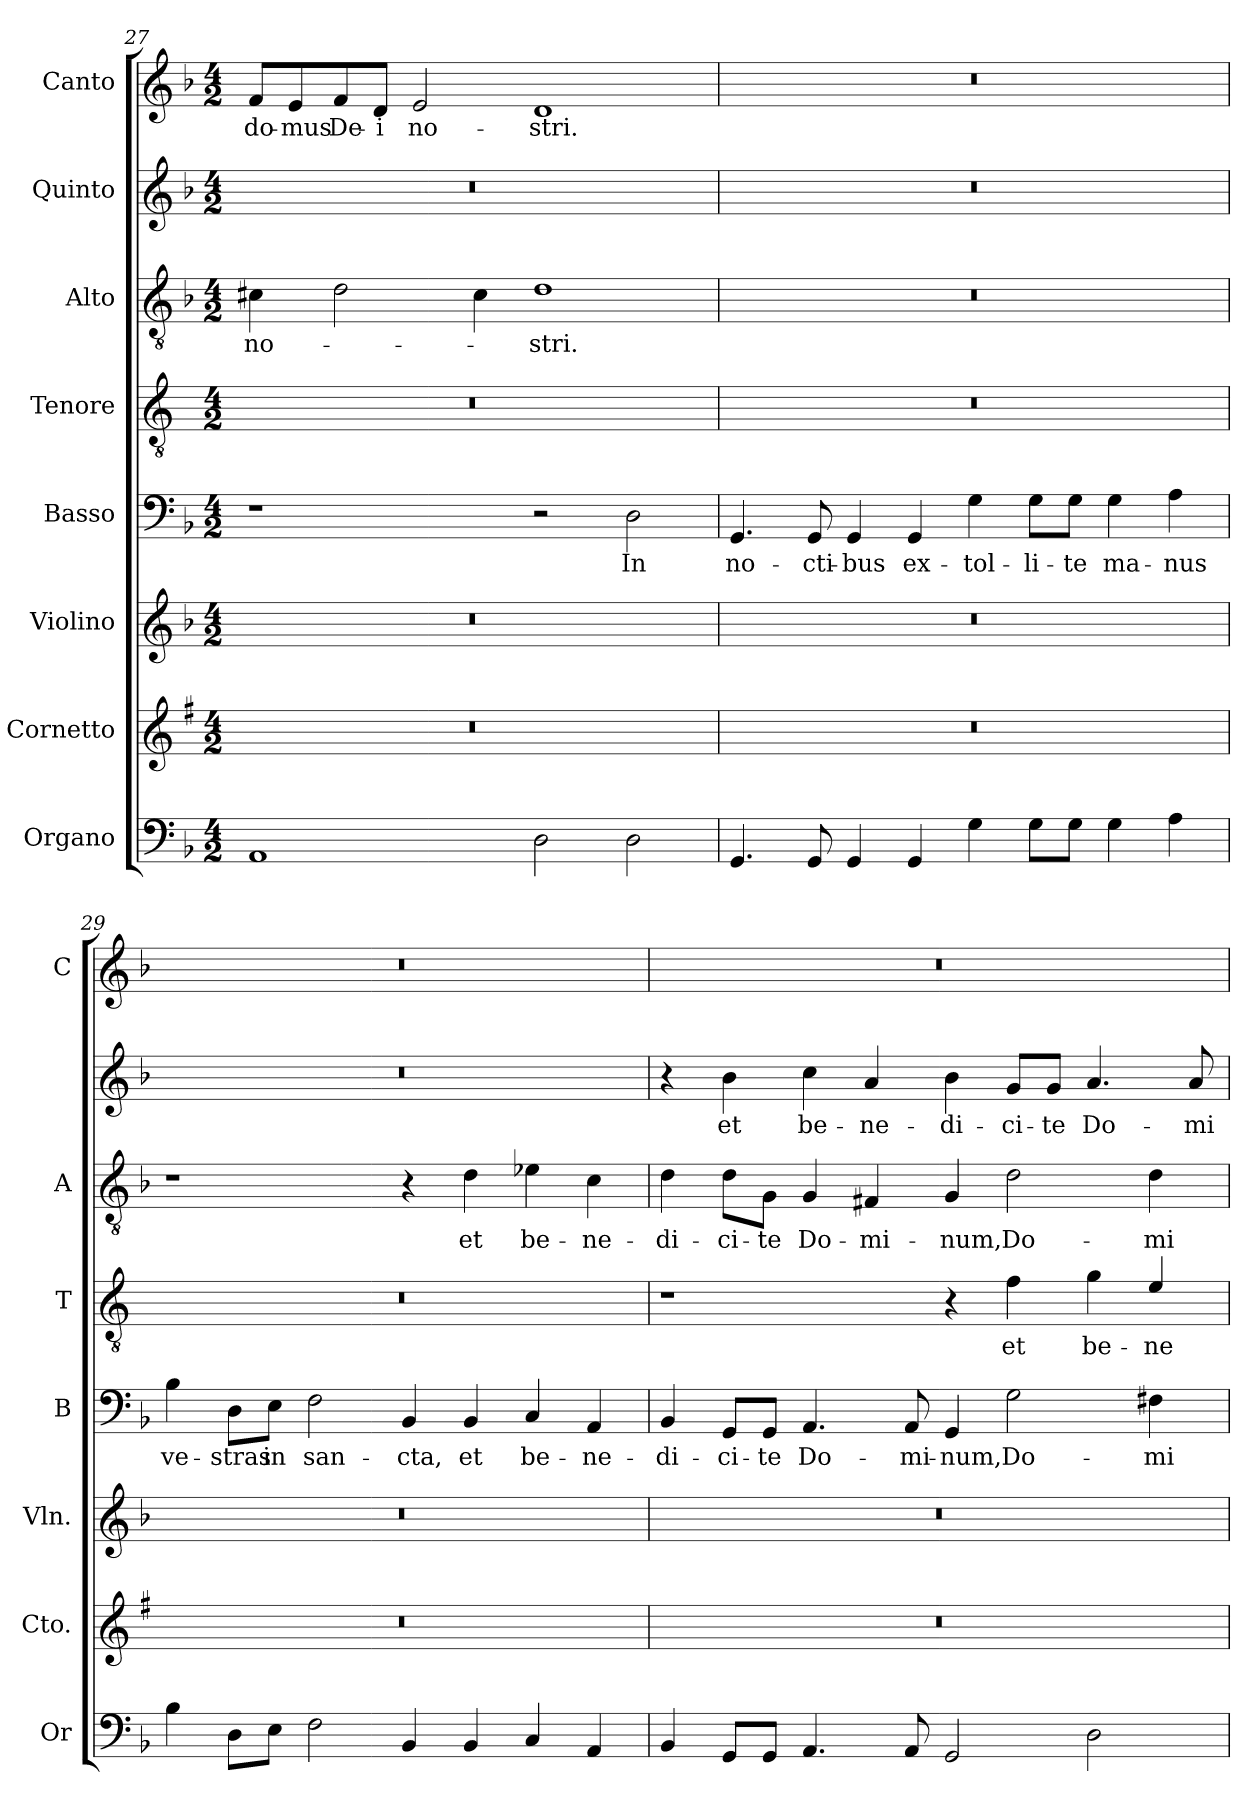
**kern	**kern	**kern	**kern	**text	**kern	**text	**kern	**text	**kern	**text	**kern	**text
*part8	*part7	*part6	*part5	*part5	*part4	*part4	*part3	*part3	*part2	*part2	*part1	*part1
*staff8	*staff7	*staff6	*staff5	*staff5	*staff4	*staff4	*staff3	*staff3	*staff2	*staff2	*staff1	*staff1
*I"Organo	*I"Cornetto	*I"Violino	*I"Basso	*	*I"Tenore	*	*I"Alto	*	*I"Quinto	*	*I"Canto	*
*I'Or	*I'Cto.	*I'Vln.	*I'B	*	*I'T	*	*I'A	*	*	*	*I'C	*
*clefF4	*clefG2	*clefG2	*clefF4	*	*clefGv2	*	*clefGv2	*	*clefG2	*	*clefG2	*
*	*ITrd1c2	*	*	*	*ITrd4c7	*	*	*	*	*	*	*
*k[b-]	*k[b-]	*k[b-]	*k[b-]	*	*k[b-]	*	*k[b-]	*	*k[b-]	*	*k[b-]	*
*F:	*F:	*F:	*F:	*	*F:	*	*F:	*	*F:	*	*F:	*
*M4/2	*M4/2	*M4/2	*M4/2	*	*M4/2	*	*M4/2	*	*M4/2	*	*M4/2	*
=27	=27	=27	=27	=27	=27	=27	=27	=27	=27	=27	=27	=27
!	!	!	!	!	!	!	!	!LO:LY:b	!	!	!	!LO:LY:b
1AA	0r	0r	1r	.	0r	.	4c#X\	no-	0r	.	8f/L	do-
!	!	!	!	!	!	!	!	!	!	!	!	!LO:LY:b
.	.	.	.	.	.	.	.	.	.	.	8e/	-mus
!	!	!	!	!	!	!	!	!	!	!	!	!LO:LY:b
.	.	.	.	.	.	.	2d\	.	.	.	8f/	De-
!	!	!	!	!	!	!	!	!	!	!	!	!LO:LY:b
.	.	.	.	.	.	.	.	.	.	.	8d/J	-i
!	!	!	!	!	!	!	!	!	!	!	!	!LO:LY:b
.	.	.	.	.	.	.	.	.	.	.	2e/	no-
.	.	.	.	.	.	.	4c#\	.	.	.	.	.
!	!	!	!	!	!	!	!	!LO:LY:b	!	!	!	!LO:LY:b
2D\	.	.	2r	.	.	.	1d	-stri.	.	.	1d	-stri.
!	!	!	!	!LO:LY:b	!	!	!	!	!	!	!	!
2D\	.	.	2D\	In	.	.	.	.	.	.	.	.
=28	=28	=28	=28	=28	=28	=28	=28	=28	=28	=28	=28	=28
!	!	!	!	!LO:LY:b	!	!	!	!	!	!	!	!
4.GG/	0r	0r	4.GG/	no-	0r	.	0r	.	0r	.	0r	.
!	!	!	!	!LO:LY:b	!	!	!	!	!	!	!	!
8GG/	.	.	8GG/	-cti-	.	.	.	.	.	.	.	.
!	!	!	!	!LO:LY:b	!	!	!	!	!	!	!	!
4GG/	.	.	4GG/	-bus	.	.	.	.	.	.	.	.
!	!	!	!	!LO:LY:b	!	!	!	!	!	!	!	!
4GG/	.	.	4GG/	ex-	.	.	.	.	.	.	.	.
!	!	!	!	!LO:LY:b	!	!	!	!	!	!	!	!
4G\	.	.	4G\	-tol-	.	.	.	.	.	.	.	.
!	!	!	!	!LO:LY:b	!	!	!	!	!	!	!	!
8G\L	.	.	8G\L	-li-	.	.	.	.	.	.	.	.
!	!	!	!	!LO:LY:b	!	!	!	!	!	!	!	!
8G\J	.	.	8G\J	-te	.	.	.	.	.	.	.	.
!	!	!	!	!LO:LY:b	!	!	!	!	!	!	!	!
4G\	.	.	4G\	ma-	.	.	.	.	.	.	.	.
!	!	!	!	!LO:LY:b	!	!	!	!	!	!	!	!
4A\	.	.	4A\	-nus	.	.	.	.	.	.	.	.
!!LO:LB:g=z
=29	=29	=29	=29	=29	=29	=29	=29	=29	=29	=29	=29	=29
!	!	!	!	!LO:LY:b	!	!	!	!	!	!	!	!
4B-\	0r	0r	4B-\	ve-	0r	.	1r	.	0r	.	0r	.
!	!	!	!	!LO:LY:b	!	!	!	!	!	!	!	!
8D\L	.	.	8D\L	-stras	.	.	.	.	.	.	.	.
!	!	!	!	!LO:LY:b	!	!	!	!	!	!	!	!
8E\J	.	.	8E\J	in	.	.	.	.	.	.	.	.
!	!	!	!	!LO:LY:b	!	!	!	!	!	!	!	!
2F\	.	.	2F\	san-	.	.	.	.	.	.	.	.
!	!	!	!	!LO:LY:b	!	!	!	!	!	!	!	!
4BB-/	.	.	4BB-/	-cta,	.	.	4r	.	.	.	.	.
!	!	!	!	!LO:LY:b	!	!	!	!LO:LY:b	!	!	!	!
4BB-/	.	.	4BB-/	et	.	.	4d\	et	.	.	.	.
!	!	!	!	!LO:LY:b	!	!	!	!LO:LY:b	!	!	!	!
4C/	.	.	4C/	be-	.	.	4e-X\	be-	.	.	.	.
!	!	!	!	!LO:LY:b	!	!	!	!LO:LY:b	!	!	!	!
4AA/	.	.	4AA/	-ne-	.	.	4c\	-ne-	.	.	.	.
=30	=30	=30	=30	=30	=30	=30	=30	=30	=30	=30	=30	=30
!	!	!	!	!LO:LY:b	!	!	!	!LO:LY:b	!	!	!	!
4BB-/	0r	0r	4BB-/	-di-	1r	.	4d\	-di-	4r	.	0r	.
!	!	!	!	!LO:LY:b	!	!	!	!LO:LY:b	!	!LO:LY:b	!	!
8GG/L	.	.	8GG/L	-ci-	.	.	8d\L	-ci-	4b-\	et	.	.
!	!	!	!	!LO:LY:b	!	!	!	!LO:LY:b	!	!	!	!
8GG/J	.	.	8GG/J	-te	.	.	8G\J	-te	.	.	.	.
!	!	!	!	!LO:LY:b	!	!	!	!LO:LY:b	!	!LO:LY:b	!	!
4.AA/	.	.	4.AA/	Do-	.	.	4G/	Do-	4cc\	be-	.	.
!	!	!	!	!	!	!	!	!LO:LY:b	!	!LO:LY:b	!	!
.	.	.	.	.	.	.	4F#X/	-mi-	4a/	-ne-	.	.
!	!	!	!	!LO:LY:b	!	!	!	!	!	!	!	!
8AA/	.	.	8AA/	-mi-	.	.	.	.	.	.	.	.
!	!	!	!	!LO:LY:b	!	!	!	!LO:LY:b	!	!LO:LY:b	!	!
2GG/	.	.	4GG/	-num,	4r	.	4G/	-num,	4b-\	-di-	.	.
!	!	!	!	!LO:LY:b	!	!LO:LY:b	!	!LO:LY:b	!	!LO:LY:b	!	!
.	.	.	2G\	Do-	4B-\	et	2d\	Do-	8g/L	-ci-	.	.
!	!	!	!	!	!	!	!	!	!	!LO:LY:b	!	!
.	.	.	.	.	.	.	.	.	8g/J	-te	.	.
!	!	!	!	!	!	!LO:LY:b	!	!	!	!LO:LY:b	!	!
2D\	.	.	.	.	4c\	be-	.	.	4.a/	Do-	.	.
!	!	!	!	!LO:LY:b	!	!LO:LY:b	!	!LO:LY:b	!	!	!	!
.	.	.	4F#X\	-mi-	4A/	-ne-	4d\	-mi-	.	.	.	.
!	!	!	!	!	!	!	!	!	!	!LO:LY:b	!	!
.	.	.	.	.	.	.	.	.	8a/	-mi-	.	.
=	=	=	=	=	=	=	=	=	=	=	=	=
*-	*-	*-	*-	*-	*-	*-	*-	*-	*-	*-	*-	*-
